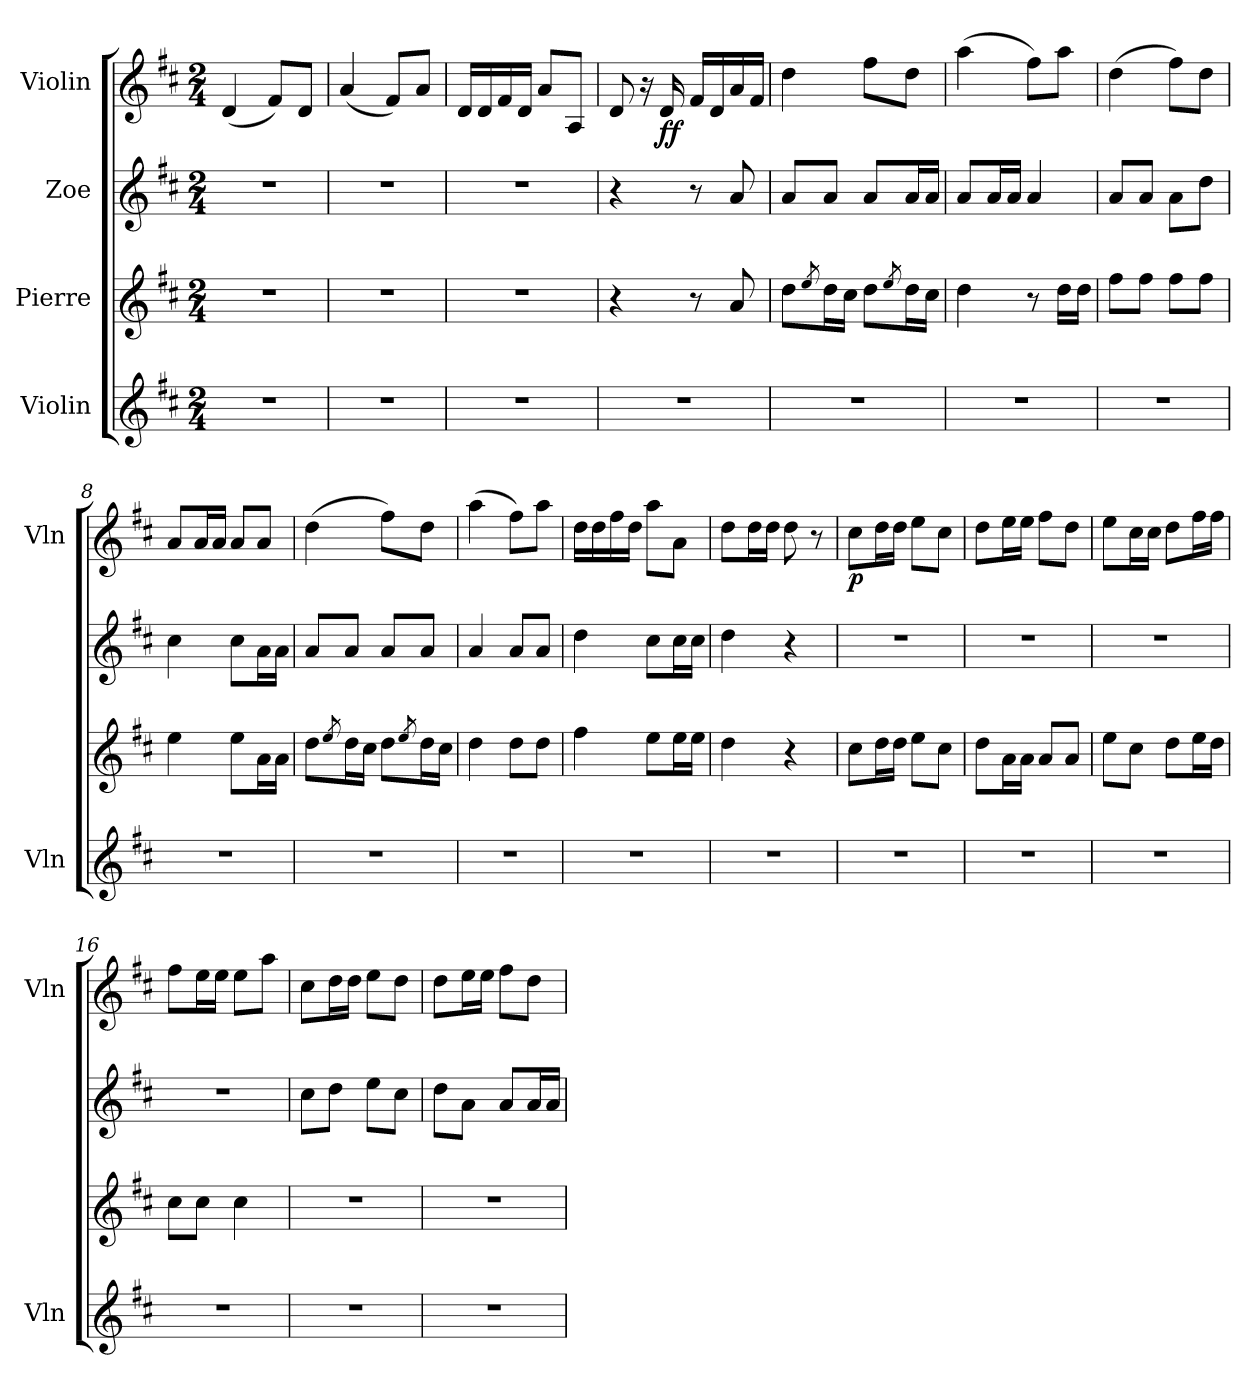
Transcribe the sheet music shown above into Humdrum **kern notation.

**kern	**kern	**kern	**kern	**dynam
*part4	*part3	*part2	*part1	*part1
*staff4	*staff3	*staff2	*staff1	*staff1
*I"Violin	*I"Pierre	*I"Zoe	*I"Violin	*
*I'Vln	*	*	*I'Vln	*
*clefG2	*clefG2	*clefG2	*clefG2	*
*k[f#c#]	*k[f#c#]	*k[f#c#]	*k[f#c#]	*
*M2/4	*M2/4	*M2/4	*M2/4	*
=1	=1	=1	=1	=1
2r	2r	2r	(<4d/	.
.	.	.	8f#/L)	.
.	.	.	8d/J	.
=2	=2	=2	=2	=2
2r	2r	2r	(<4a/	.
.	.	.	8f#/L)	.
.	.	.	8a/J	.
=3	=3	=3	=3	=3
2r	2r	2r	16d/LL	.
.	.	.	16d/	.
.	.	.	16f#/	.
.	.	.	16d/JJ	.
.	.	.	8a/L	.
.	.	.	8A/J	.
=4	=4	=4	=4	=4
2r	4r	4r	8d/	.
.	.	.	16r	.
!	!	!	!	!LO:DY:b
.	.	.	16d/	ff
.	8r	8r	16f#/LL	.
.	.	.	16d/	.
.	8a/	8a/	16a/	.
.	.	.	16f#/JJ	.
=5	=5	=5	=5	=5
2r	8dd\L	8a/L	4dd\	.
.	8qee/	.	.	.
.	16dd\L	8a/J	.	.
.	16cc#\JJ	.	.	.
.	8dd\L	8a/L	8ff#\L	.
.	8qee/	.	.	.
.	16dd\L	16a/L	8dd\J	.
.	16cc#\JJ	16a/JJ	.	.
=6	=6	=6	=6	=6
2r	4dd\	8a/L	(>4aa\	.
.	.	16a/L	.	.
.	.	16a/JJ	.	.
.	8r	4a/	8ff#\L)	.
.	16dd\LL	.	8aa\J	.
.	16dd\JJ	.	.	.
!!LO:LB:g=z
=7	=7	=7	=7	=7
2r	8ff#\L	8a/L	(>4dd\	.
.	8ff#\J	8a/J	.	.
.	8ff#\L	8a\L	8ff#\L)	.
.	8ff#\J	8dd\J	8dd\J	.
=8	=8	=8	=8	=8
2r	4ee\	4cc#\	8a/L	.
.	.	.	16a/L	.
.	.	.	16a/JJ	.
.	8ee\L	8cc#\L	8a/L	.
.	16a\L	16a\L	8a/J	.
.	16a\JJ	16a\JJ	.	.
=9	=9	=9	=9	=9
2r	8dd\L	8a/L	(>4dd\	.
.	8qee/	.	.	.
.	16dd\L	8a/J	.	.
.	16cc#\JJ	.	.	.
.	8dd\L	8a/L	8ff#\L)	.
.	8qee/	.	.	.
.	16dd\L	8a/J	8dd\J	.
.	16cc#\JJ	.	.	.
=10	=10	=10	=10	=10
2r	4dd\	4a/	(>4aa\	.
.	8dd\L	8a/L	8ff#\L)	.
.	8dd\J	8a/J	8aa\J	.
=11	=11	=11	=11	=11
2r	4ff#\	4dd\	16dd\LL	.
.	.	.	16dd\	.
.	.	.	16ff#\	.
.	.	.	16dd\JJ	.
.	8ee\L	8cc#\L	8aa\L	.
.	16ee\L	16cc#\L	8a\J	.
.	16ee\JJ	16cc#\JJ	.	.
=12	=12	=12	=12	=12
2r	4dd\	4dd\	8dd\L	.
.	.	.	16dd\L	.
.	.	.	16dd\JJ	.
.	4r	4r	8dd\	.
.	.	.	8r	.
!!LO:LB:g=z
=13	=13	=13	=13	=13
!	!	!	!	!LO:DY:b
2r	8cc#\L	2r	8cc#\L	p
.	16dd\L	.	16dd\L	.
.	16dd\JJ	.	16dd\JJ	.
.	8ee\L	.	8ee\L	.
.	8cc#\J	.	8cc#\J	.
=14	=14	=14	=14	=14
2r	8dd\L	2r	8dd\L	.
.	16a\L	.	16ee\L	.
.	16a\JJ	.	16ee\JJ	.
.	8a/L	.	8ff#\L	.
.	8a/J	.	8dd\J	.
=15	=15	=15	=15	=15
2r	8ee\L	2r	8ee\L	.
.	8cc#\J	.	16cc#\L	.
.	.	.	16cc#\JJ	.
.	8dd\L	.	8dd\L	.
.	16ee\L	.	16ff#\L	.
.	16dd\JJ	.	16ff#\JJ	.
=16	=16	=16	=16	=16
2r	8cc#\L	2r	8ff#\L	.
.	8cc#\J	.	16ee\L	.
.	.	.	16ee\JJ	.
.	4cc#\	.	8ee\L	.
.	.	.	8aa\J	.
=17	=17	=17	=17	=17
2r	2r	8cc#\L	8cc#\L	.
.	.	8dd\J	16dd\L	.
.	.	.	16dd\JJ	.
.	.	8ee\L	8ee\L	.
.	.	8cc#\J	8dd\J	.
=18	=18	=18	=18	=18
2r	2r	8dd\L	8dd\L	.
.	.	8a\J	16ee\L	.
.	.	.	16ee\JJ	.
.	.	8a/L	8ff#\L	.
.	.	16a/L	8dd\J	.
.	.	16a/JJ	.	.
=	=	=	=	=
*-	*-	*-	*-	*-
